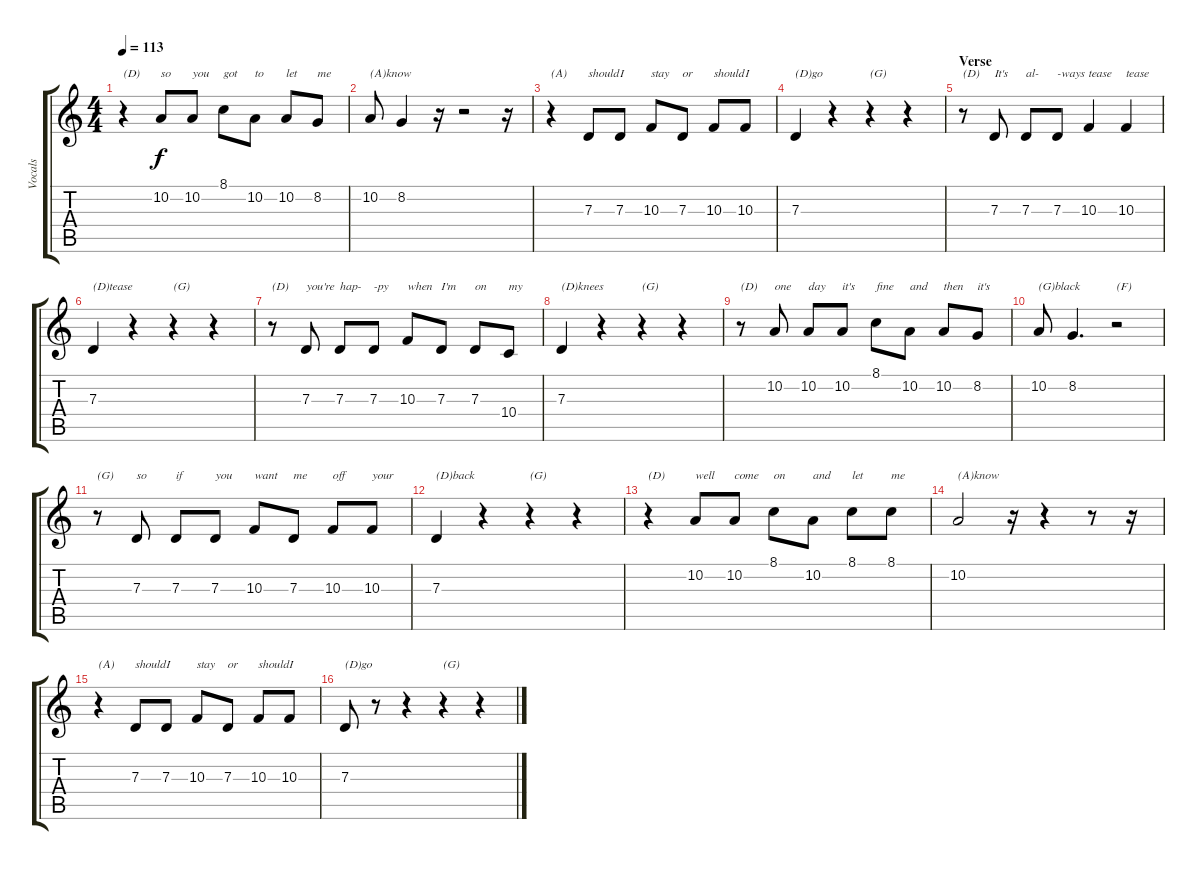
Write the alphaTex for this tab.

\track ("Vocals" "Vocals") {instrument steeldrums}
\staff {score tabs}
\tuning (E4 B3 G3 D3 A2 E2) {hide}
\ts (4 4)
\tempo 113
\clef g2
\ks c
r.4{txt "(D)" dy f} 10.2.8{txt "so"} 10.2.8{txt "you"} 8.1.8{txt "got"} 10.2.8{txt "to"} 10.2.8{txt "let"} 8.2.8{txt "me"} |
10.2.8{txt "(A)know"} 8.2.4 r.16 r.2 r.16 |
r.4{txt "(A)"} 7.3.8{txt "should"} 7.3.8{txt "I"} 10.3.8{txt "stay"} 7.3.8{txt "or"} 10.3.8{txt "should"} 10.3.8{txt "I"} |
7.3.4{txt "(D)go"} r.4 r.4{txt "(G)"} r.4 |
\section ("" "Verse")
r.8{txt "(D)"} 7.3.8{txt "It's"} 7.3.8{txt "al-"} 7.3.8{txt "-ways"} 10.3.4{txt "tease"} 10.3.4{txt "tease"} |
7.3.4{txt "(D)tease"} r.4 r.4{txt "(G)"} r.4 |
r.8{txt "(D)"} 7.3.8{txt "you're"} 7.3.8{txt "hap-"} 7.3.8{txt "-py"} 10.3.8{txt "when"} 7.3.8{txt "I'm"} 7.3.8{txt "on"} 10.4.8{txt "my"} |
7.3.4{txt "(D)knees"} r.4 r.4{txt "(G)"} r.4 |
r.8{txt "(D)"} 10.2.8{txt "one"} 10.2.8{txt "day"} 10.2.8{txt "it's"} 8.1.8{txt "fine"} 10.2.8{txt "and"} 10.2.8{txt "then"} 8.2.8{txt "it's"} |
10.2.8{txt "(G)black"} 8.2.4{d} r.2{txt "(F)"} |
r.8{txt "(G)"} 7.3.8{txt "so"} 7.3.8{txt "if"} 7.3.8{txt "you"} 10.3.8{txt "want"} 7.3.8{txt "me"} 10.3.8{txt "off"} 10.3.8{txt "your"} |
7.3.4{txt "(D)back"} r.4 r.4{txt "(G)"} r.4 |
r.4{txt "(D)"} 10.2.8{txt "well"} 10.2.8{txt "come"} 8.1.8{txt "on"} 10.2.8{txt "and"} 8.1.8{txt "let"} 8.1.8{txt "me"} |
10.2.2{txt "(A)know"} r.16 r.4 r.8 r.16 |
r.4{txt "(A)"} 7.3.8{txt "should"} 7.3.8{txt "I"} 10.3.8{txt "stay"} 7.3.8{txt "or"} 10.3.8{txt "should"} 10.3.8{txt "I"} |
7.3.8{txt "(D)go"} r.8 r.4 r.4{txt "(G)"} r.4
